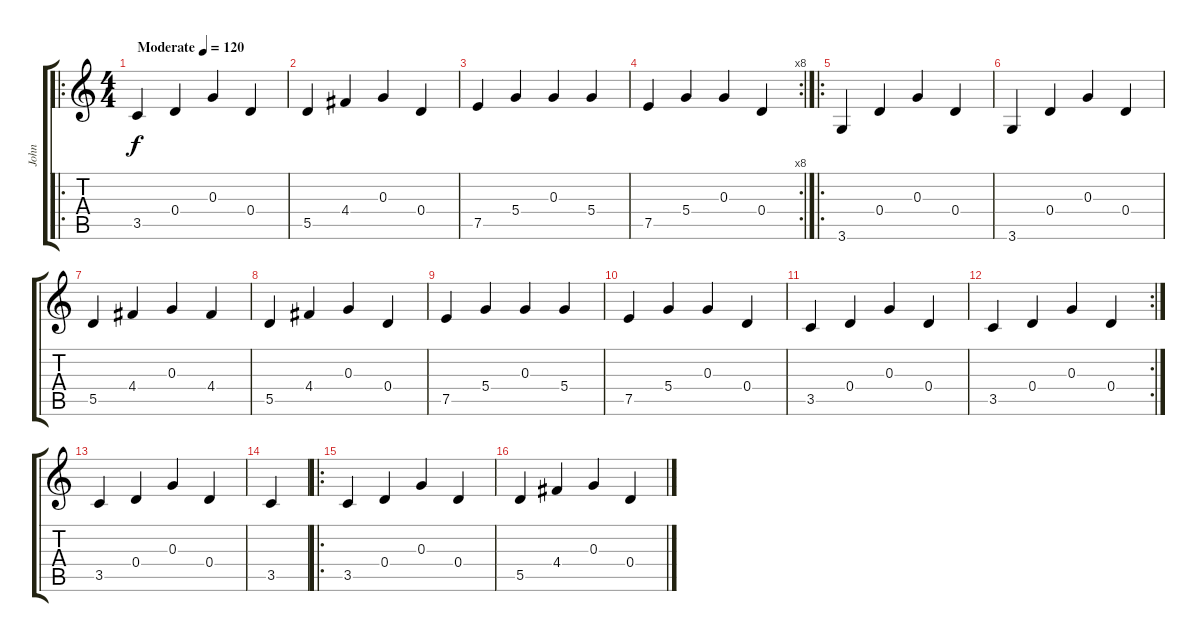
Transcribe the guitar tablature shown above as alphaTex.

\track ("John" "John") {instrument acousticguitarsteel}
\staff {score tabs}
\tuning (E4 B3 G3 D3 A2 E2) {hide}
\ro
\ts (4 4)
\tempo (120 "Moderate")
\clef g2
\ks c
3.5.4{dy f instrument acousticguitarsteel} 0.4.4 0.3.4 0.4.4 |
5.5.4 4.4.4 0.3.4 0.4.4 |
7.5.4 5.4.4 0.3.4 5.4.4 |
\rc 8
7.5.4 5.4.4 0.3.4 0.4.4 |
\ro
3.6.4 0.4.4 0.3.4 0.4.4 |
3.6.4 0.4.4 0.3.4 0.4.4 |
5.5.4 4.4.4 0.3.4 4.4.4 |
5.5.4 4.4.4 0.3.4 0.4.4 |
7.5.4 5.4.4 0.3.4 5.4.4 |
7.5.4 5.4.4 0.3.4 0.4.4 |
3.5.4 0.4.4 0.3.4 0.4.4 |
\rc 2
3.5.4 0.4.4 0.3.4 0.4.4 |
3.5.4 0.4.4 0.3.4 0.4.4 |
3.5.4 |
\ro
3.5.4 0.4.4 0.3.4 0.4.4 |
5.5.4 4.4.4 0.3.4 0.4.4
